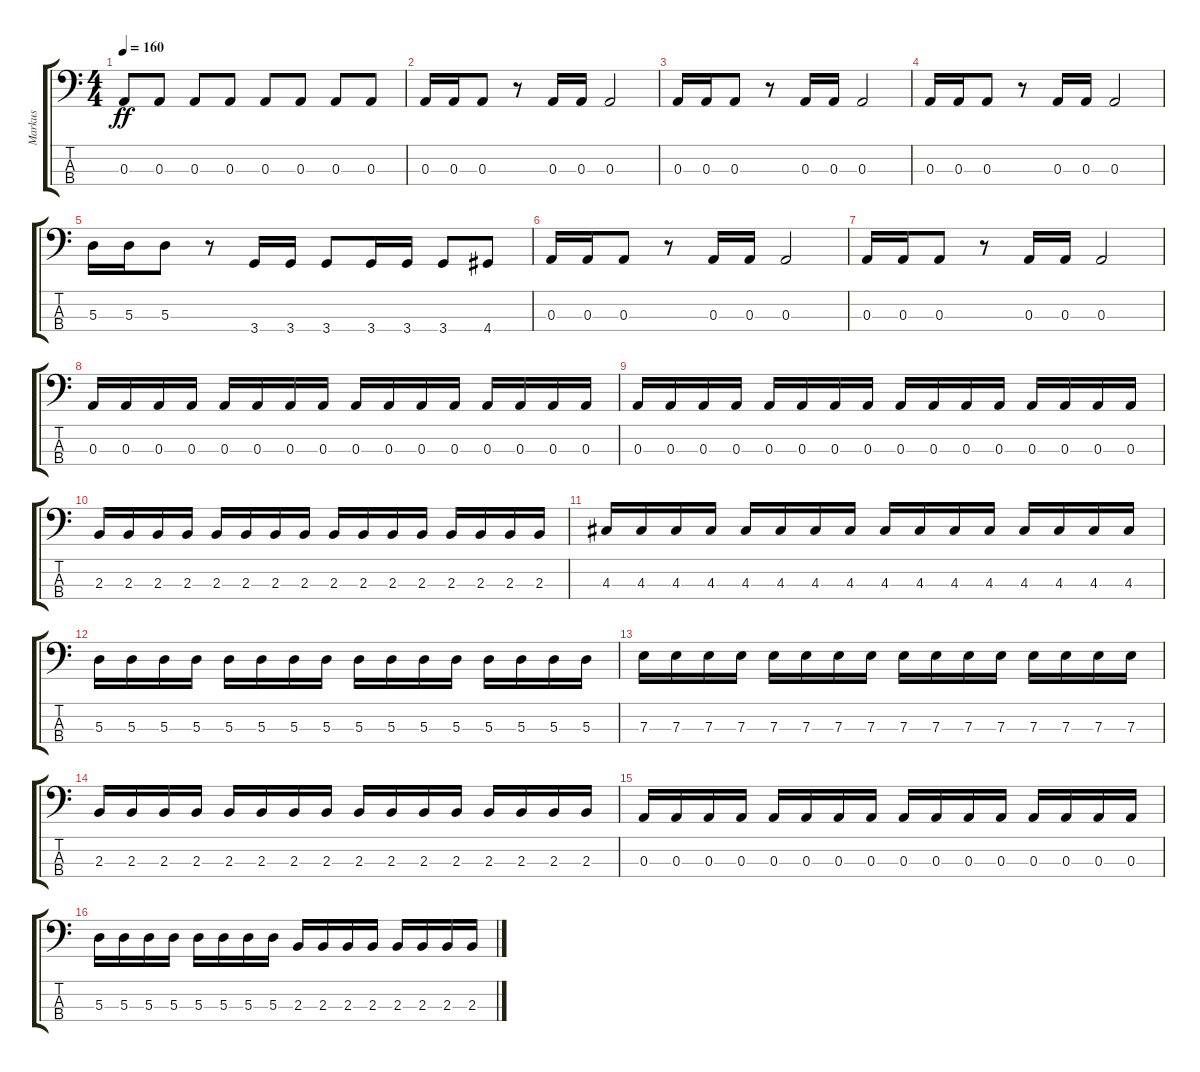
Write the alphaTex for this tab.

\track ("Markus" "Markus") {instrument electricbassfinger}
\staff {score tabs}
\tuning (G2 D2 A1 E1) {hide}
\ts (4 4)
\tempo 160
\clef f4
\ks c
0.3.8{dy ff} 0.3.8 0.3.8 0.3.8 0.3.8 0.3.8 0.3.8 0.3.8 |
0.3.16 0.3.16 0.3.8 r.8 0.3.16 0.3.16 0.3.2 |
0.3.16 0.3.16 0.3.8 r.8 0.3.16 0.3.16 0.3.2 |
0.3.16 0.3.16 0.3.8 r.8 0.3.16 0.3.16 0.3.2 |
5.3.16 5.3.16 5.3.8 r.8 3.4.16 3.4.16 3.4.8 3.4.16 3.4.16 3.4.8 4.4.8 |
0.3.16 0.3.16 0.3.8 r.8 0.3.16 0.3.16 0.3.2 |
0.3.16 0.3.16 0.3.8 r.8 0.3.16 0.3.16 0.3.2 |
0.3.16 0.3.16 0.3.16 0.3.16 0.3.16 0.3.16 0.3.16 0.3.16 0.3.16 0.3.16 0.3.16 0.3.16 0.3.16 0.3.16 0.3.16 0.3.16 |
0.3.16 0.3.16 0.3.16 0.3.16 0.3.16 0.3.16 0.3.16 0.3.16 0.3.16 0.3.16 0.3.16 0.3.16 0.3.16 0.3.16 0.3.16 0.3.16 |
2.3.16 2.3.16 2.3.16 2.3.16 2.3.16 2.3.16 2.3.16 2.3.16 2.3.16 2.3.16 2.3.16 2.3.16 2.3.16 2.3.16 2.3.16 2.3.16 |
4.3.16 4.3.16 4.3.16 4.3.16 4.3.16 4.3.16 4.3.16 4.3.16 4.3.16 4.3.16 4.3.16 4.3.16 4.3.16 4.3.16 4.3.16 4.3.16 |
5.3.16 5.3.16 5.3.16 5.3.16 5.3.16 5.3.16 5.3.16 5.3.16 5.3.16 5.3.16 5.3.16 5.3.16 5.3.16 5.3.16 5.3.16 5.3.16 |
7.3.16 7.3.16 7.3.16 7.3.16 7.3.16 7.3.16 7.3.16 7.3.16 7.3.16 7.3.16 7.3.16 7.3.16 7.3.16 7.3.16 7.3.16 7.3.16 |
2.3.16 2.3.16 2.3.16 2.3.16 2.3.16 2.3.16 2.3.16 2.3.16 2.3.16 2.3.16 2.3.16 2.3.16 2.3.16 2.3.16 2.3.16 2.3.16 |
0.3.16 0.3.16 0.3.16 0.3.16 0.3.16 0.3.16 0.3.16 0.3.16 0.3.16 0.3.16 0.3.16 0.3.16 0.3.16 0.3.16 0.3.16 0.3.16 |
5.3.16 5.3.16 5.3.16 5.3.16 5.3.16 5.3.16 5.3.16 5.3.16 2.3.16 2.3.16 2.3.16 2.3.16 2.3.16 2.3.16 2.3.16 2.3.16
